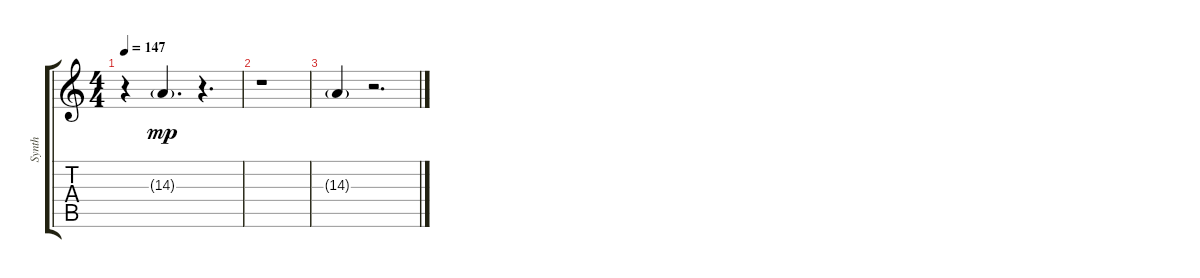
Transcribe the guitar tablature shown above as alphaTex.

\track ("Synth" "Synth") {instrument glockenspiel}
\staff {score tabs}
\tuning (E4 B3 G3 D3 A2 E2) {hide}
\ts (4 4)
\tempo 147
\clef g2
\ks c
r.4{dy mp instrument glockenspiel} 14.3{g}.4{d} r.4{d} |
r.1 |
14.3{g}.4 r.2{d}
